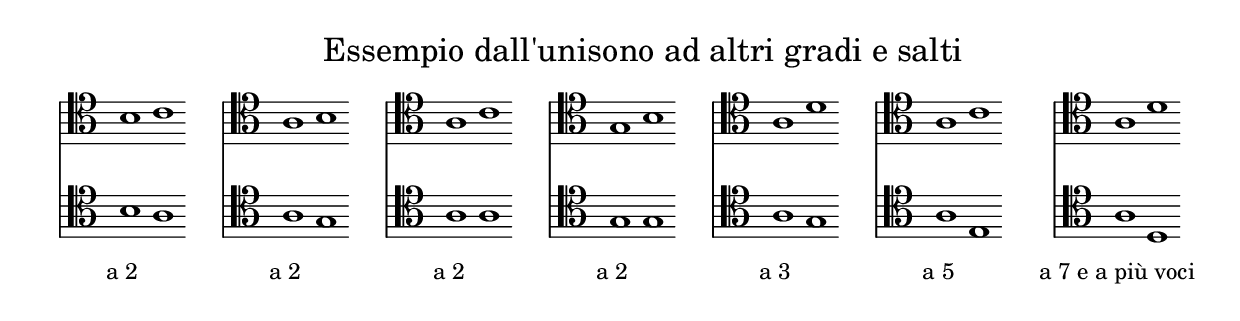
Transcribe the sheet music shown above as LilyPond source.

\version "2.22.2"

% Auto generated file

\header {
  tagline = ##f
}

dot = {
   \once \override Script.add-stem-support = ##f
   \once \override Script.toward-stem-shift = 0
   \once \override Script.skyline-horizontal-padding = 0
   \once \override Script.direction = 1
   \once \override Script.font-size = 1
}

\markup {
  \center-column {
    \line {
      \center-align
      \fontsize#3 { \concat { \normal-text "Essempio dall'unisono ad altri gradi e salti"} }
    }
    \null
    \line {
      \center-column {

        \line {
          \score {
            <<
              \new Staff \with { instrumentName = ""} {
                \override Staff.TimeSignature.stencil = ##f
                \override Staff.NoteHead.style = #'baroque
                \accidentalStyle Score.forget
                \cadenzaOn
                \clef "tenor"
                \key c #`((0 . ,NATURAL) (1 . ,NATURAL) (2 . ,NATURAL)
                          (3 . ,NATURAL) (4 . ,NATURAL) (5 . ,NATURAL)
                          (6 . ,NATURAL))  b1  c'1 
                \cadenzaOff
              }
              \new Staff \with { instrumentName = ""} {
                \override Staff.TimeSignature.stencil = ##f
                \override Staff.NoteHead.style = #'baroque
                \accidentalStyle Score.forget
                \cadenzaOn
                \clef "tenor"
                \key c #`((0 . ,NATURAL) (1 . ,NATURAL) (2 . ,NATURAL)
                          (3 . ,NATURAL) (4 . ,NATURAL) (5 . ,NATURAL)
                          (6 . ,NATURAL))  b1  a1 
                \cadenzaOff
              }
            >>
            \layout {
              \context {
                \Score
                \override SpacingSpanner.common-shortest-duration = #(ly:make-moment 1)
              }
            }
          }
        }
        \null
        \line {
          \left-align {  \normal-text "a 2" }
        }

      }
      \hspace #3 
      \center-column {

        \line {
          \score {
            <<
              \new Staff \with { instrumentName = ""} {
                \override Staff.TimeSignature.stencil = ##f
                \override Staff.NoteHead.style = #'baroque
                \accidentalStyle Score.forget
                \cadenzaOn
                \clef "tenor"
                \key c #`((0 . ,NATURAL) (1 . ,NATURAL) (2 . ,NATURAL)
                          (3 . ,NATURAL) (4 . ,NATURAL) (5 . ,NATURAL)
                          (6 . ,NATURAL))  a1  b1 
                \cadenzaOff
              }
              \new Staff \with { instrumentName = ""} {
                \override Staff.TimeSignature.stencil = ##f
                \override Staff.NoteHead.style = #'baroque
                \accidentalStyle Score.forget
                \cadenzaOn
                \clef "tenor"
                \key c #`((0 . ,NATURAL) (1 . ,NATURAL) (2 . ,NATURAL)
                          (3 . ,NATURAL) (4 . ,NATURAL) (5 . ,NATURAL)
                          (6 . ,NATURAL))  a1  g1 
                \cadenzaOff
              }
            >>
            \layout {
              \context {
                \Score
                \override SpacingSpanner.common-shortest-duration = #(ly:make-moment 1)
              }
            }
          }
        }
        \null
        \line {
          \left-align {  \normal-text "a 2" }
        }

      }
      \hspace #3 
      \center-column {

        \line {
          \score {
            <<
              \new Staff \with { instrumentName = ""} {
                \override Staff.TimeSignature.stencil = ##f
                \override Staff.NoteHead.style = #'baroque
                \accidentalStyle Score.forget
                \cadenzaOn
                \clef "tenor"
                \key c #`((0 . ,NATURAL) (1 . ,NATURAL) (2 . ,NATURAL)
                          (3 . ,NATURAL) (4 . ,NATURAL) (5 . ,NATURAL)
                          (6 . ,NATURAL))  a1  c'1 
                \cadenzaOff
              }
              \new Staff \with { instrumentName = ""} {
                \override Staff.TimeSignature.stencil = ##f
                \override Staff.NoteHead.style = #'baroque
                \accidentalStyle Score.forget
                \cadenzaOn
                \clef "tenor"
                \key c #`((0 . ,NATURAL) (1 . ,NATURAL) (2 . ,NATURAL)
                          (3 . ,NATURAL) (4 . ,NATURAL) (5 . ,NATURAL)
                          (6 . ,NATURAL))  a1  a1 
                \cadenzaOff
              }
            >>
            \layout {
              \context {
                \Score
                \override SpacingSpanner.common-shortest-duration = #(ly:make-moment 1)
              }
            }
          }
        }
        \null
        \line {
          \left-align {  \normal-text "a 2" }
        }

      }
      \hspace #3 
      \center-column {

        \line {
          \score {
            <<
              \new Staff \with { instrumentName = ""} {
                \override Staff.TimeSignature.stencil = ##f
                \override Staff.NoteHead.style = #'baroque
                \accidentalStyle Score.forget
                \cadenzaOn
                \clef "tenor"
                \key c #`((0 . ,NATURAL) (1 . ,NATURAL) (2 . ,NATURAL)
                          (3 . ,NATURAL) (4 . ,NATURAL) (5 . ,NATURAL)
                          (6 . ,NATURAL))  g1  b1 
                \cadenzaOff
              }
              \new Staff \with { instrumentName = ""} {
                \override Staff.TimeSignature.stencil = ##f
                \override Staff.NoteHead.style = #'baroque
                \accidentalStyle Score.forget
                \cadenzaOn
                \clef "tenor"
                \key c #`((0 . ,NATURAL) (1 . ,NATURAL) (2 . ,NATURAL)
                          (3 . ,NATURAL) (4 . ,NATURAL) (5 . ,NATURAL)
                          (6 . ,NATURAL))  g1  g1 
                \cadenzaOff
              }
            >>
            \layout {
              \context {
                \Score
                \override SpacingSpanner.common-shortest-duration = #(ly:make-moment 1)
              }
            }
          }
        }
        \null
        \line {
          \left-align {  \normal-text "a 2" }
        }

      }
      \hspace #3 
      \center-column {

        \line {
          \score {
            <<
              \new Staff \with { instrumentName = ""} {
                \override Staff.TimeSignature.stencil = ##f
                \override Staff.NoteHead.style = #'baroque
                \accidentalStyle Score.forget
                \cadenzaOn
                \clef "tenor"
                \key c #`((0 . ,NATURAL) (1 . ,NATURAL) (2 . ,NATURAL)
                          (3 . ,NATURAL) (4 . ,NATURAL) (5 . ,NATURAL)
                          (6 . ,NATURAL))  a1  d'1 
                \cadenzaOff
              }
              \new Staff \with { instrumentName = ""} {
                \override Staff.TimeSignature.stencil = ##f
                \override Staff.NoteHead.style = #'baroque
                \accidentalStyle Score.forget
                \cadenzaOn
                \clef "tenor"
                \key c #`((0 . ,NATURAL) (1 . ,NATURAL) (2 . ,NATURAL)
                          (3 . ,NATURAL) (4 . ,NATURAL) (5 . ,NATURAL)
                          (6 . ,NATURAL))  a1  g1 
                \cadenzaOff
              }
            >>
            \layout {
              \context {
                \Score
                \override SpacingSpanner.common-shortest-duration = #(ly:make-moment 1)
              }
            }
          }
        }
        \null
        \line {
          \left-align {  \normal-text "a 3" }
        }

      }
      \hspace #3 
      \center-column {

        \line {
          \score {
            <<
              \new Staff \with { instrumentName = ""} {
                \override Staff.TimeSignature.stencil = ##f
                \override Staff.NoteHead.style = #'baroque
                \accidentalStyle Score.forget
                \cadenzaOn
                \clef "tenor"
                \key c #`((0 . ,NATURAL) (1 . ,NATURAL) (2 . ,NATURAL)
                          (3 . ,NATURAL) (4 . ,NATURAL) (5 . ,NATURAL)
                          (6 . ,NATURAL))  a1  c'1 
                \cadenzaOff
              }
              \new Staff \with { instrumentName = ""} {
                \override Staff.TimeSignature.stencil = ##f
                \override Staff.NoteHead.style = #'baroque
                \accidentalStyle Score.forget
                \cadenzaOn
                \clef "tenor"
                \key c #`((0 . ,NATURAL) (1 . ,NATURAL) (2 . ,NATURAL)
                          (3 . ,NATURAL) (4 . ,NATURAL) (5 . ,NATURAL)
                          (6 . ,NATURAL))  a1  e1 
                \cadenzaOff
              }
            >>
            \layout {
              \context {
                \Score
                \override SpacingSpanner.common-shortest-duration = #(ly:make-moment 1)
              }
            }
          }
        }
        \null
        \line {
          \left-align {  \normal-text "a 5" }
        }

      }
      \hspace #3 
      \center-column {

        \line {
          \score {
            <<
              \new Staff \with { instrumentName = ""} {
                \override Staff.TimeSignature.stencil = ##f
                \override Staff.NoteHead.style = #'baroque
                \accidentalStyle Score.forget
                \cadenzaOn
                \clef "tenor"
                \key c #`((0 . ,NATURAL) (1 . ,NATURAL) (2 . ,NATURAL)
                          (3 . ,NATURAL) (4 . ,NATURAL) (5 . ,NATURAL)
                          (6 . ,NATURAL))  a1  d'1 
                \cadenzaOff
              }
              \new Staff \with { instrumentName = ""} {
                \override Staff.TimeSignature.stencil = ##f
                \override Staff.NoteHead.style = #'baroque
                \accidentalStyle Score.forget
                \cadenzaOn
                \clef "tenor"
                \key c #`((0 . ,NATURAL) (1 . ,NATURAL) (2 . ,NATURAL)
                          (3 . ,NATURAL) (4 . ,NATURAL) (5 . ,NATURAL)
                          (6 . ,NATURAL))  a1  d1 
                \cadenzaOff
              }
            >>
            \layout {
              \context {
                \Score
                \override SpacingSpanner.common-shortest-duration = #(ly:make-moment 1)
              }
            }
          }
        }
        \null
        \line {
          \left-align {  \normal-text "a 7 e a più voci" }
        }

      }
      \hspace #3 

    }
  }
}